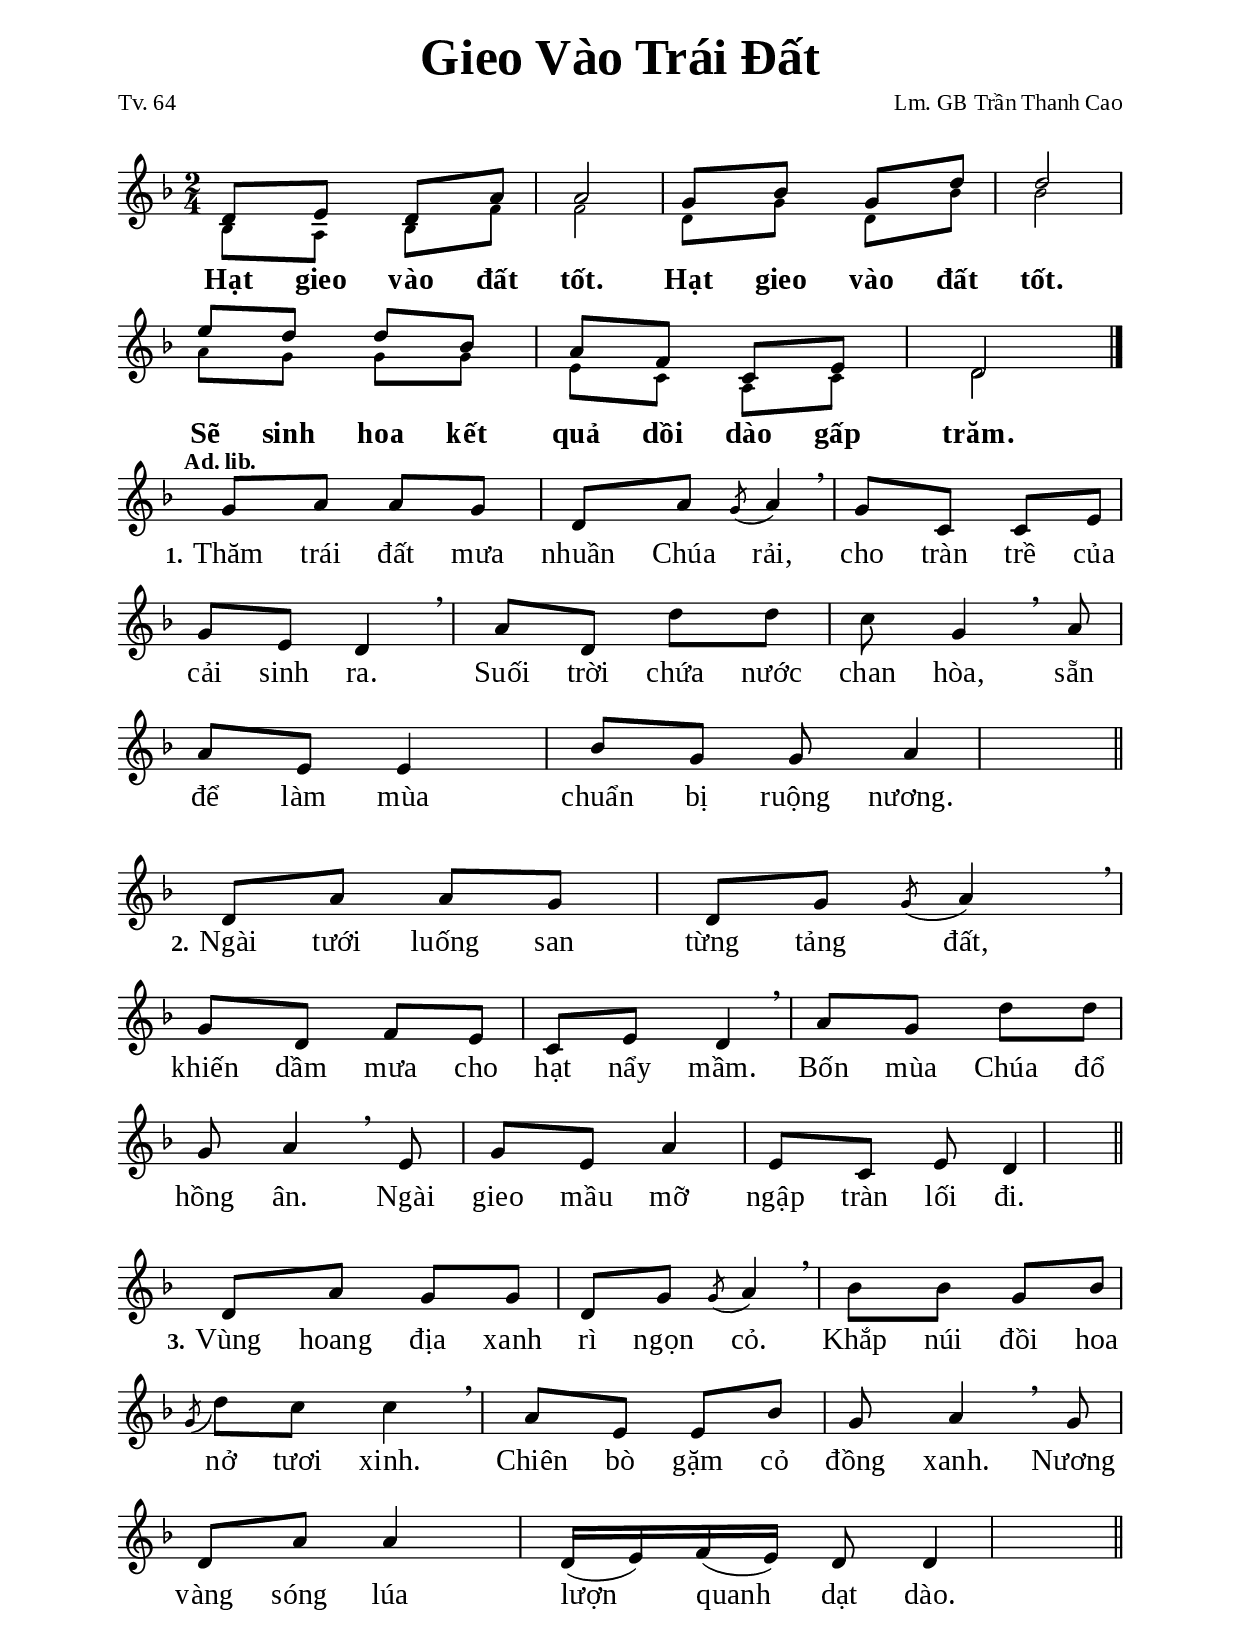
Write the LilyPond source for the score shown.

% Cài đặt chung
\version "2.22.1"
\include "english.ly"

\header {
  title = \markup { \fontsize #3 "Gieo Vào Trái Đất" }
  poet = "Tv. 64"
  composer = "Lm. GB Trần Thanh Cao"
  arranger = " "
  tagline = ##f
}

\paper {
  #(set-paper-size "a4")
  top-margin = 10\mm
  bottom-margin = 10\mm
  left-margin = 20\mm
  right-margin = 20\mm
  indent = #0
  #(define fonts
    (make-pango-font-tree
      "Liberation Serif"
      "Liberation Serif"
      "Liberation Serif"
      (/ 20 20)))
  page-count = #1
}

% Nhạc điệp khúc
nhacDiepKhucSop = \relative c' {
  d8 e d a' |
  a2 |
  g8 bf g d' |
  d2 |
  e8 d d bf |
  a f c e |
  d2 \bar "|."
}

nhacDiepKhucBass = \relative c' {
  bf8 a bf f' |
  f2 |
  d8 g d bf' |
  bf2 |
  a8 g g g |
  e c a c |
  d2
}

% Nhạc phiên khúc
nhacPhienKhucMot = \relative c'' {
  \tempo "Ad. lib." g8 a a g d a' \acciaccatura g8 a4 \breathe
  g8 c, c e g e d4 \breathe
  a'8 d, d' d c g4 \breathe
  a8 a e e4 bf'8 g g a4 \bar "||"
}

nhacPhienKhucHai = \relative c' {
  d8 a' a g d g \acciaccatura g8 a4 \breathe
  g8 d f e c e d4 \breathe
  a'8 g d' d g, a4 \breathe
  e8 g e a4 e8 c e d4 \bar "||"
}

nhacPhienKhucBa = \relative c' {
  d8 a' g g d g \acciaccatura g8 a4 \breathe
  bf8 bf g bf \acciaccatura g8 d' c c4 \breathe
  a8 e e bf' g a4 \breathe
  g8 d a' a4 d,16 (e) f (e) d8 d4 \bar "||"
}

% Lời điệp khúc
loiDiepKhuc = \lyricmode {
  Hạt gieo vào đất tốt.
  Hạt gieo vào đất tốt.
  Sẽ sinh hoa kết quả dồi dào gấp trăm.
}

% Lời phiên khúc
loiPhienKhucMot = \lyricmode {
  \set stanza = #"1."
  Thăm trái đất mưa nhuần Chúa rải,
  cho tràn trề của cải sinh ra.
  Suối trời chứa nước chan hòa,
  sẵn để làm mùa chuẩn bị ruộng nương.
}

loiPhienKhucHai = \lyricmode {
  \set stanza = #"2."
  Ngài tưới luống san từng tảng đất,
  khiến dầm mưa cho hạt nẩy mầm.
  Bốn mùa Chúa đổ hồng ân.
  Ngài gieo mầu mỡ ngập tràn lối đi.
}

loiPhienKhucBa = \lyricmode {
  \set stanza = #"3."
  Vùng hoang địa xanh rì ngọn cỏ.
  Khắp núi đồi hoa nở tươi xinh.
  Chiên bò gặm cỏ đồng xanh.
  Nương vàng sóng lúa lượn quanh dạt dào.
}


% Dàn trang
\score {
  \new ChoirStaff <<
    \new Staff = diepKhuc \with {
        \consists "Merge_rests_engraver"
        %\magnifyStaff #(magstep +1)
      }
      <<
      \new Voice = beSop {
        \voiceOne \key f \major \time 2/4 \nhacDiepKhucSop
      }
      \new Voice = beBas {
        \override NoteHead.font-size = #-2
        \voiceTwo \key f \major \time 2/4 \nhacDiepKhucBass
      }
    >>
    \new Lyrics \lyricsto beSop \loiDiepKhuc
  >>
  \layout {
    \override Lyrics.LyricText.font-series = #'bold
    \override Lyrics.LyricText.font-size = #+2.5
    \override Lyrics.LyricSpace.minimum-distance = #4.0
    \override Score.BarNumber.break-visibility = ##(#f #f #f)
    \override Score.SpacingSpanner.uniform-stretching = ##t
  }
}

\score {
  \new ChoirStaff <<
    \new Staff = phienKhuc \with {
        %\magnifyStaff #(magstep +1)
      }
      <<
      \new Voice = beSop {
        \key f \major \time 2/4 \nhacPhienKhucMot
      }
    >>
    \new Lyrics \lyricsto beSop \loiPhienKhucMot
  >>
  \layout {
    \override Staff.TimeSignature.transparent = ##t
    \override Lyrics.LyricText.font-size = #+2.5
    \override Lyrics.LyricSpace.minimum-distance = #3.5
    \override Score.BarNumber.break-visibility = ##(#f #f #f)
    \override Score.SpacingSpanner.uniform-stretching = ##t
    \set Score.barAlways = ##t
    \set Score.defaultBarType = ""
  } 
}

\score {
  \new ChoirStaff <<
    \new Staff = phienKhuc \with {
        %\magnifyStaff #(magstep +1)
      }
      <<
      \new Voice = beSop {
        \key f \major \time 2/4 \nhacPhienKhucHai
      }
    >>
    \new Lyrics \lyricsto beSop \loiPhienKhucHai
  >>
  \layout {
    \override Staff.TimeSignature.transparent = ##t
    \override Lyrics.LyricText.font-size = #+2.5
    \override Lyrics.LyricSpace.minimum-distance = #3.5
    \override Score.BarNumber.break-visibility = ##(#f #f #f)
    \override Score.SpacingSpanner.uniform-stretching = ##t
    \set Score.barAlways = ##t
    \set Score.defaultBarType = ""
  } 
}

\score {
  \new ChoirStaff <<
    \new Staff = phienKhuc \with {
        %\magnifyStaff #(magstep +1)
      }
      <<
      \new Voice = beSop {
        \key f \major \time 2/4 \nhacPhienKhucBa
      }
    >>
    \new Lyrics \lyricsto beSop \loiPhienKhucBa
  >>
  \layout {
    \override Staff.TimeSignature.transparent = ##t
    \override Lyrics.LyricText.font-size = #+2.5
    \override Lyrics.LyricSpace.minimum-distance = #3.5
    \override Score.BarNumber.break-visibility = ##(#f #f #f)
    \override Score.SpacingSpanner.uniform-stretching = ##t
    \set Score.barAlways = ##t
    \set Score.defaultBarType = ""
  } 
}
